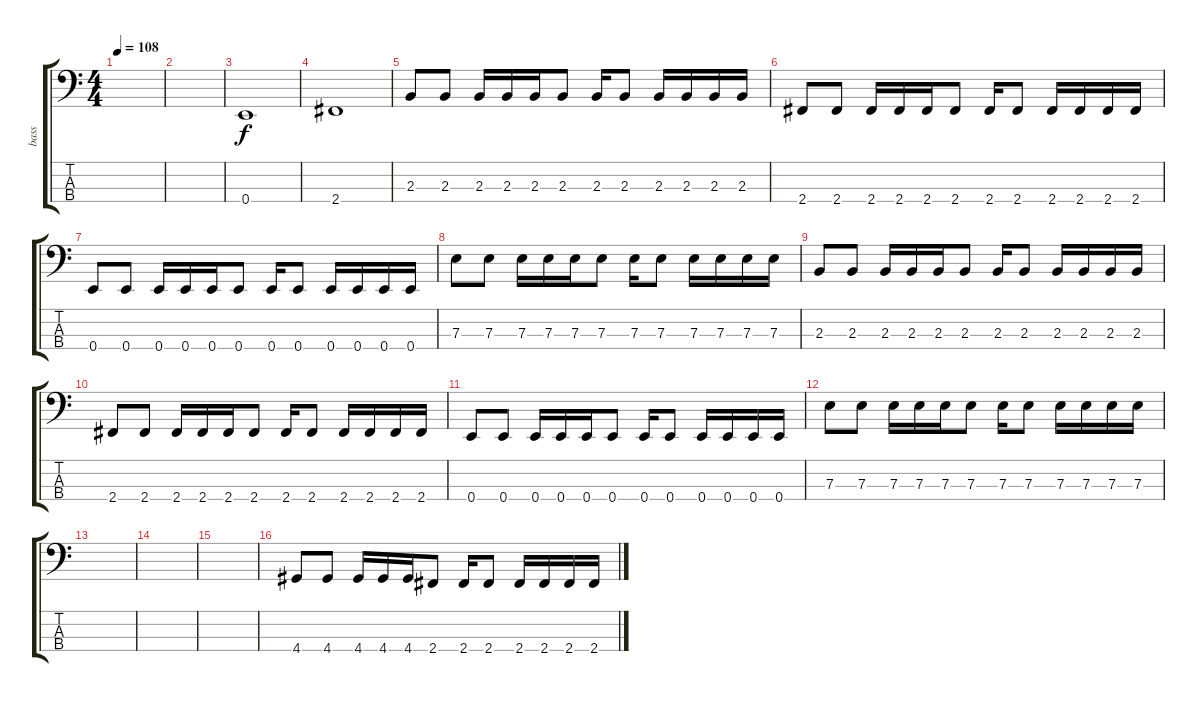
\track ("bass" "bass") {instrument electricbasspick}
\staff {score tabs}
\tuning (G2 D2 A1 E1) {hide}
\ts (4 4)
\tempo 108
\clef f4
\ks c
|
|
0.4.1 |
2.4.1 |
2.3.8 2.3.8 2.3.16 2.3.16 2.3.16 2.3.8 2.3.16 2.3.8 2.3.16 2.3.16 2.3.16 2.3.16 |
2.4.8 2.4.8 2.4.16 2.4.16 2.4.16 2.4.8 2.4.16 2.4.8 2.4.16 2.4.16 2.4.16 2.4.16 |
0.4.8 0.4.8 0.4.16 0.4.16 0.4.16 0.4.8 0.4.16 0.4.8 0.4.16 0.4.16 0.4.16 0.4.16 |
7.3.8 7.3.8 7.3.16 7.3.16 7.3.16 7.3.8 7.3.16 7.3.8 7.3.16 7.3.16 7.3.16 7.3.16 |
2.3.8 2.3.8 2.3.16 2.3.16 2.3.16 2.3.8 2.3.16 2.3.8 2.3.16 2.3.16 2.3.16 2.3.16 |
2.4.8 2.4.8 2.4.16 2.4.16 2.4.16 2.4.8 2.4.16 2.4.8 2.4.16 2.4.16 2.4.16 2.4.16 |
0.4.8 0.4.8 0.4.16 0.4.16 0.4.16 0.4.8 0.4.16 0.4.8 0.4.16 0.4.16 0.4.16 0.4.16 |
7.3.8 7.3.8 7.3.16 7.3.16 7.3.16 7.3.8 7.3.16 7.3.8 7.3.16 7.3.16 7.3.16 7.3.16 |
|
|
|
4.4.8 4.4.8 4.4.16 4.4.16 4.4.16 2.4.8 2.4.16 2.4.8 2.4.16 2.4.16 2.4.16 2.4.16
